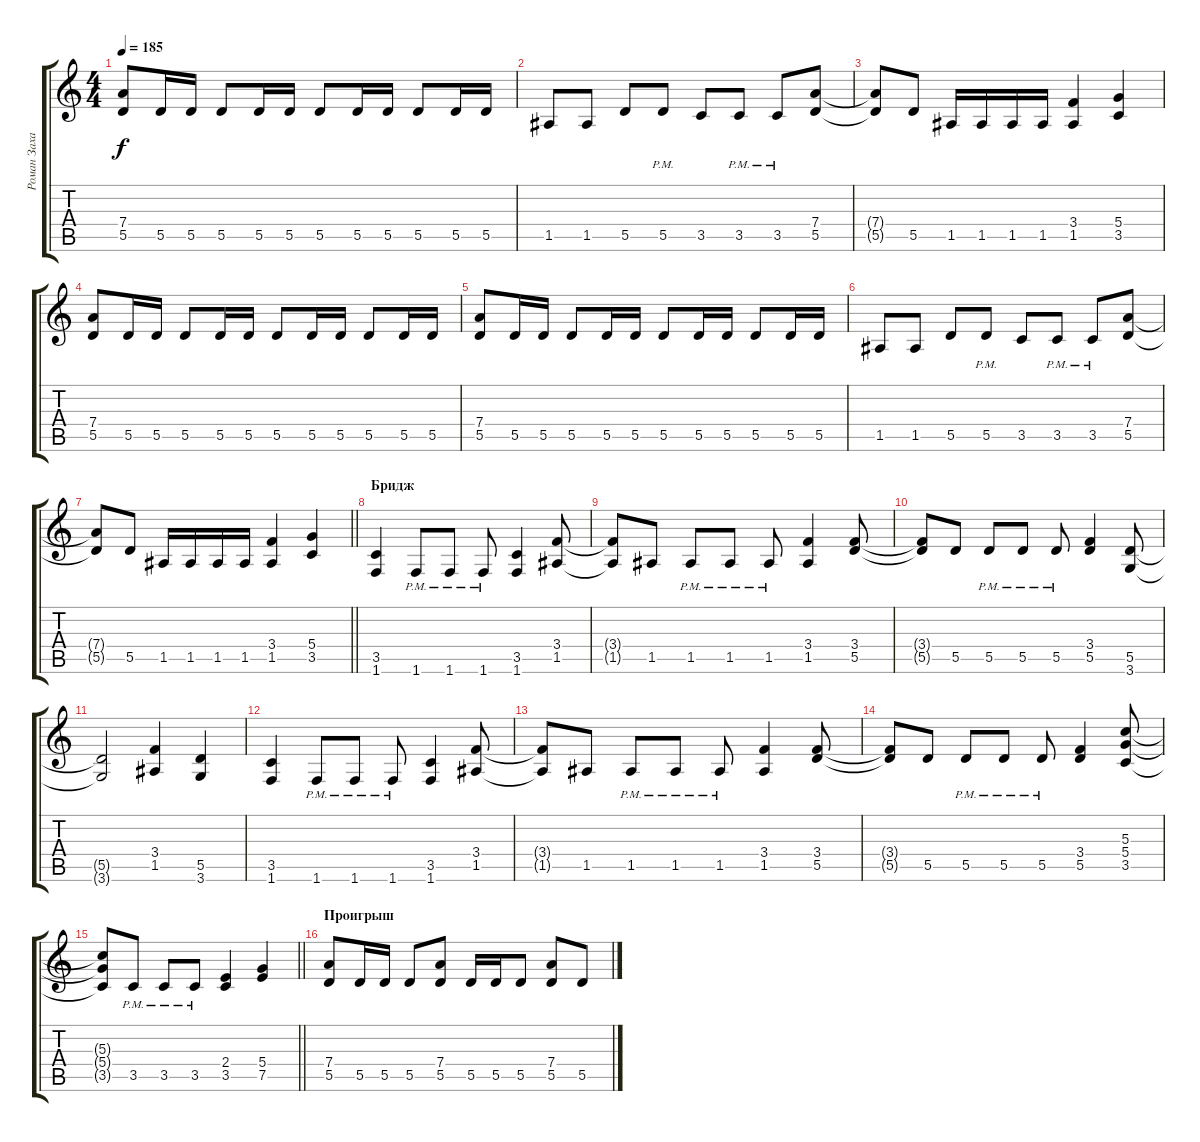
\track ("Роман Захаров" "Роман Заха") {instrument distortionguitar}
\staff {score tabs}
\tuning (E4 B3 G3 D3 A2 E2) {hide}
\ts (4 4)
\tempo 185
\clef g2
\ks c
(7.4 5.5).8{dy f} 5.5.16 5.5.16 5.5.8 5.5.16 5.5.16 5.5.8 5.5.16 5.5.16 5.5.8 5.5.16 5.5.16 |
1.5.8 1.5.8 5.5.8 5.5{pm}.8 3.5.8 3.5{pm}.8 3.5{pm}.8 (7.4 5.5).8 |
(7.4{t} 5.5{t}).8 5.5.8 1.5.16 1.5.16 1.5.16 1.5.16 (3.4 1.5).4 (5.4 3.5).4 |
(7.4 5.5).8 5.5.16 5.5.16 5.5.8 5.5.16 5.5.16 5.5.8 5.5.16 5.5.16 5.5.8 5.5.16 5.5.16 |
(7.4 5.5).8 5.5.16 5.5.16 5.5.8 5.5.16 5.5.16 5.5.8 5.5.16 5.5.16 5.5.8 5.5.16 5.5.16 |
1.5.8 1.5.8 5.5.8 5.5{pm}.8 3.5.8 3.5{pm}.8 3.5{pm}.8 (7.4 5.5).8 |
\barLineRight lightlight
(7.4{t} 5.5{t}).8 5.5.8 1.5.16 1.5.16 1.5.16 1.5.16 (3.4 1.5).4 (5.4 3.5).4 |
\section ("" "Бридж")
(3.5 1.6).4 1.6{pm}.8 1.6{pm}.8 1.6{pm}.8 (3.5 1.6).4 (3.4 1.5).8 |
(3.4{t} 1.5{t}).8 1.5.8 1.5{pm}.8 1.5{pm}.8 1.5{pm}.8 (3.4 1.5).4 (3.4 5.5).8 |
(3.4{t} 5.5{t}).8 5.5.8 5.5{pm}.8 5.5{pm}.8 5.5{pm}.8 (3.4 5.5).4 (5.5 3.6).8 |
(5.5{t} 3.6{t}).2 (3.4 1.5).4 (5.5 3.6).4 |
(3.5 1.6).4 1.6{pm}.8 1.6{pm}.8 1.6{pm}.8 (3.5 1.6).4 (3.4 1.5).8 |
(3.4{t} 1.5{t}).8 1.5.8 1.5{pm}.8 1.5{pm}.8 1.5{pm}.8 (3.4 1.5).4 (3.4 5.5).8 |
(3.4{t} 5.5{t}).8 5.5.8 5.5{pm}.8 5.5{pm}.8 5.5{pm}.8 (3.4 5.5).4 (5.3 5.4 3.5).8 |
\barLineRight lightlight
(5.3{t} 5.4{t} 3.5{t}).8 3.5{pm}.8 3.5{pm}.8 3.5{pm}.8 (2.4 3.5).4 (5.4 7.5).4 |
\section ("" "Проигрыш")
(7.4 5.5).8 5.5.16 5.5.16 5.5.8 (7.4 5.5).8 5.5.16 5.5.16 5.5.8 (7.4 5.5).8 5.5.8
